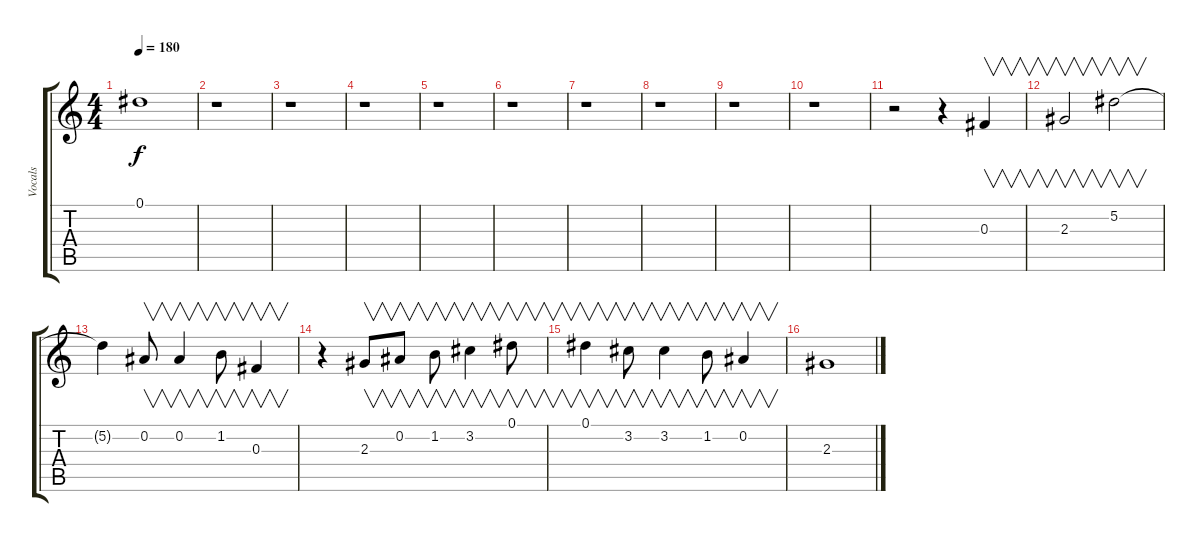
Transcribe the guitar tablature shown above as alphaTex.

\track ("Vocals" "Vocals") {instrument brasssection}
\staff {score tabs}
\tuning (Eb5 Bb4 Gb4 Db4 Ab3 Eb3) {hide}
\ts (4 4)
\tempo 180
\clef g2
\ks c
0.1{t}.1{dy f} |
r.1 |
r.1 |
r.1 |
r.1 |
r.1 |
r.1 |
r.1 |
r.1 |
r.1 |
r.2 r.4 0.3.4{v} |
2.3.2{v} 5.2.2{v} |
5.2{t}.4 0.2.8{v} 0.2.4{v} 1.2.8{v} 0.3.4{v} |
r.4 2.3.8{v} 0.2.8{v} 1.2.8{v} 3.2.4{v} 0.1.8{v} |
0.1.4{v} 3.2.8{v} 3.2.4{v} 1.2.8{v} 0.2.4{v} |
2.3.1
